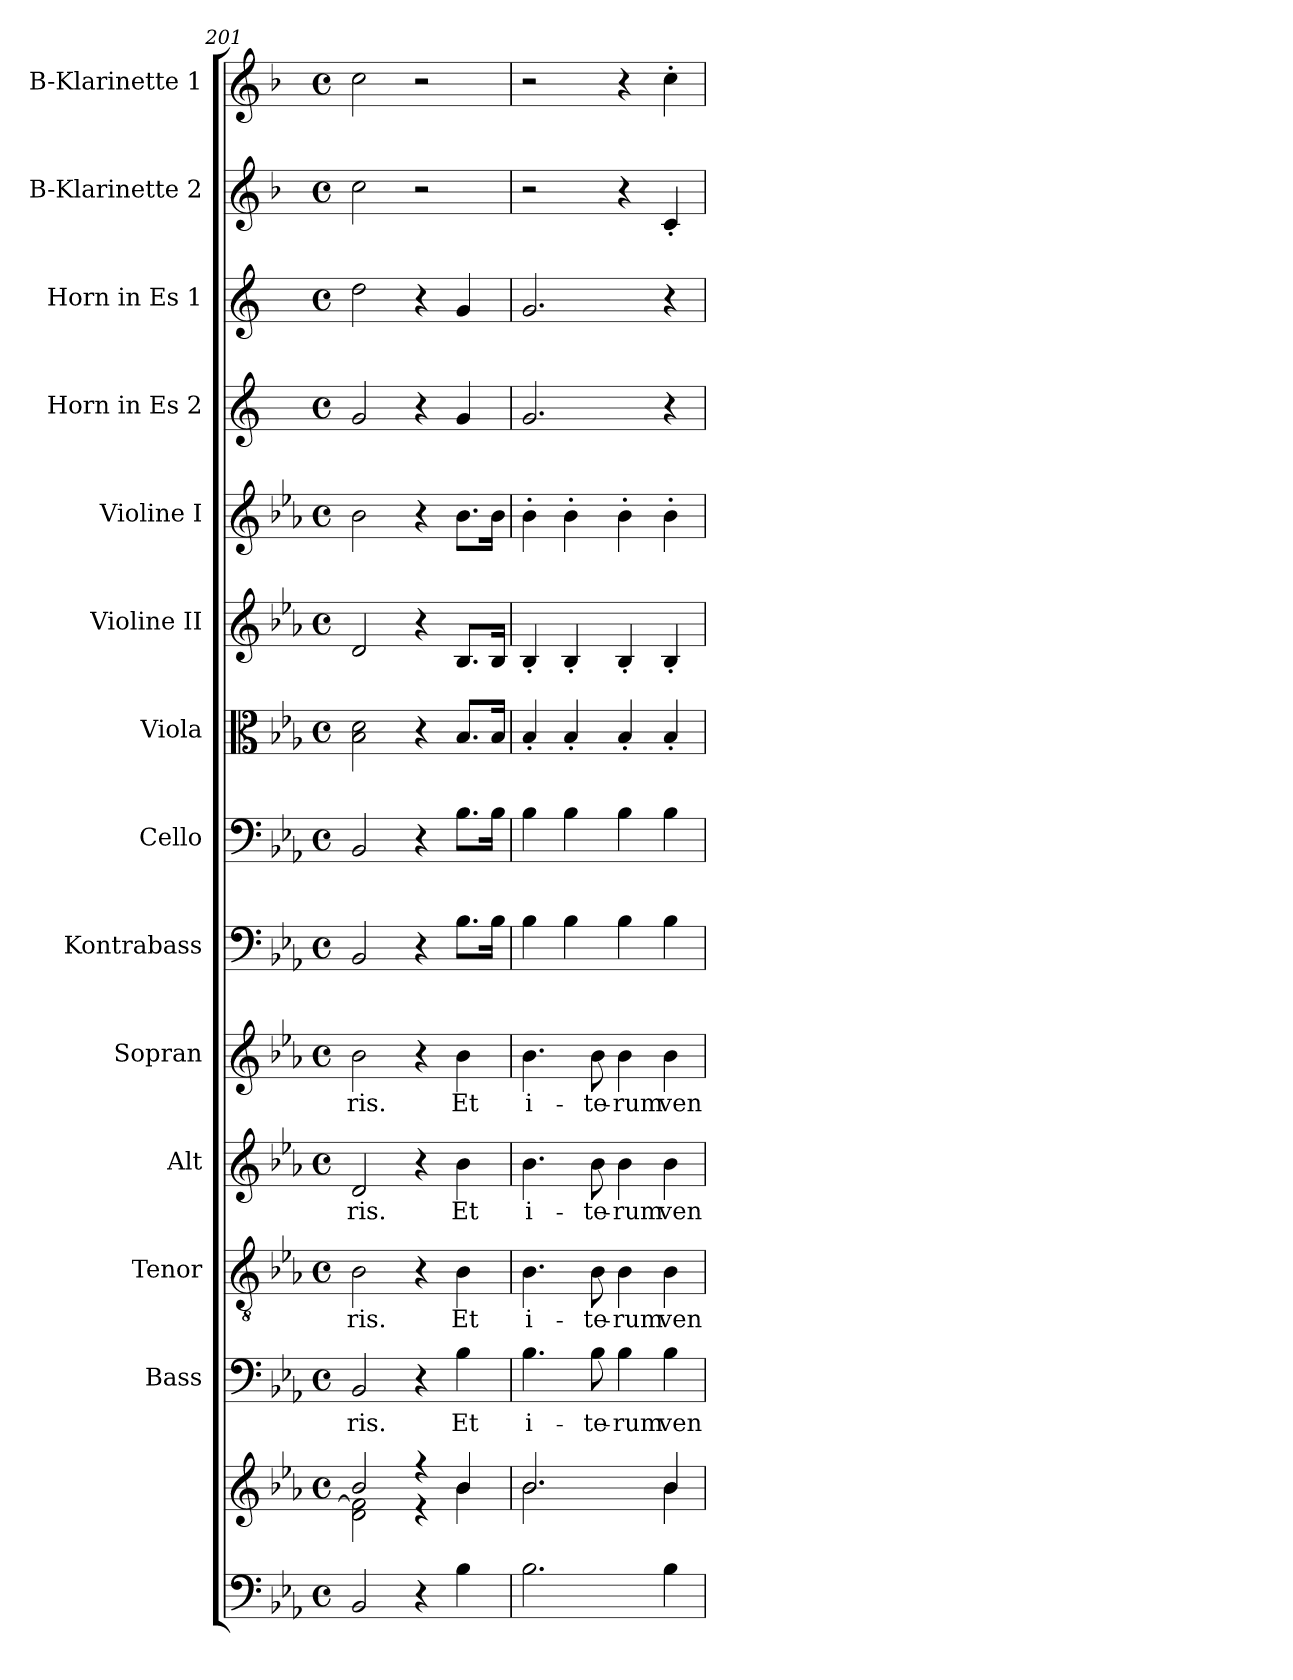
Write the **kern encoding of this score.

**kern	**kern	**kern	**text	**kern	**text	**kern	**text	**kern	**text	**kern	**kern	**kern	**kern	**kern	**kern	**kern	**kern	**kern
*part14	*part14	*part13	*part13	*part12	*part12	*part11	*part11	*part10	*part10	*part9	*part8	*part7	*part6	*part5	*part4	*part3	*part2	*part1
*staff15	*staff14	*staff13	*staff13	*staff12	*staff12	*staff11	*staff11	*staff10	*staff10	*staff9	*staff8	*staff7	*staff6	*staff5	*staff4	*staff3	*staff2	*staff1
*	*	*I"Bass	*	*I"Tenor	*	*I"Alt	*	*I"Sopran	*	*I"Kontrabass	*I"Cello	*I"Viola	*I"Violine II	*I"Violine I	*I"Horn in Es 2	*I"Horn in Es 1	*I"B-Klarinette 2	*I"B-Klarinette 1
*	*	*I'B.	*	*I'T.	*	*I'A.	*	*I'S.	*	*I'Kb.	*	*I'Vla.	*I'Vl. II	*I'Vl. I	*I'Hrn. 2	*I'Hrn. 1	*I'Kl. 2	*I'Kl. 1
*clefF4	*clefG2	*clefF4	*	*clefGv2	*	*clefG2	*	*clefG2	*	*clefF4	*clefF4	*clefC3	*clefG2	*clefG2	*clefG2	*clefG2	*clefG2	*clefG2
*	*	*	*	*	*	*	*	*	*	*ITrd7c12	*	*	*	*	*ITrd5c9	*ITrd5c9	*ITrd1c2	*ITrd1c2
*k[b-e-a-]	*k[b-e-a-]	*k[b-e-a-]	*	*k[b-e-a-]	*	*k[b-e-a-]	*	*k[b-e-a-]	*	*k[b-e-a-]	*k[b-e-a-]	*k[b-e-a-]	*k[b-e-a-]	*k[b-e-a-]	*k[b-e-a-]	*k[b-e-a-]	*k[b-e-a-]	*k[b-e-a-]
*E-:	*E-:	*E-:	*	*E-:	*	*E-:	*	*E-:	*	*E-:	*E-:	*E-:	*E-:	*E-:	*E-:	*E-:	*E-:	*E-:
*M4/4	*M4/4	*M4/4	*	*M4/4	*	*M4/4	*	*M4/4	*	*M4/4	*M4/4	*M4/4	*M4/4	*M4/4	*M4/4	*M4/4	*M4/4	*M4/4
*met(c)	*met(c)	*met(c)	*	*met(c)	*	*met(c)	*	*met(c)	*	*met(c)	*met(c)	*met(c)	*met(c)	*met(c)	*met(c)	*met(c)	*met(c)	*met(c)
=201	=201	=201	=201	=201	=201	=201	=201	=201	=201	=201	=201	=201	=201	=201	=201	=201	=201	=201
*	*^	*	*	*	*	*	*	*	*	*	*	*	*	*	*	*	*	*
!	!	!	!	!LO:LY:b	!	!LO:LY:b	!	!LO:LY:b	!	!LO:LY:b	!	!	!	!	!	!	!	!	!
2BB-/	2b-/	2d\ 2f\]	2BB-/	-ris.	2B-\	-ris.	2d/	-ris.	2b-\	-ris.	2BBB-/	2BB-/	2B-\ 2d\	2d/	2b-\	2B-/	2f\	2b-\	2b-\
4r	4r	4r	4r	.	4r	.	4r	.	4r	.	4r	4r	4r	4r	4r	4r	4r	2r	2r
!	!	!	!	!LO:LY:b	!	!LO:LY:b	!	!LO:LY:b	!	!LO:LY:b	!	!	!	!	!	!	!	!	!
4B-\	4b-/	4b-\	4B-\	Et	4B-\	Et	4b-\	Et	4b-\	Et	8.BB-\L	8.B-\L	8.B-/L	8.B-/L	8.b-\L	4B-/	4B-/	.	.
.	.	.	.	.	.	.	.	.	.	.	16BB-\Jk	16B-\Jk	16B-/Jk	16B-/Jk	16b-\Jk	.	.	.	.
=202	=202	=202	=202	=202	=202	=202	=202	=202	=202	=202	=202	=202	=202	=202	=202	=202	=202	=202	=202
!	!	!	!	!LO:LY:b	!	!LO:LY:b	!	!LO:LY:b	!	!LO:LY:b	!	!	!	!	!	!	!	!	!
2.B-\	2.b-/	2.b-\	4.B-\	i-	4.B-\	i-	4.b-\	i-	4.b-\	i-	4BB-\	4B-\	4B-'</	4B-'</	4b-'>\	2.B-/	2.B-/	2r	2r
.	.	.	.	.	.	.	.	.	.	.	4BB-\	4B-\	4B-'</	4B-'</	4b-'>\	.	.	.	.
!	!	!	!	!LO:LY:b	!	!LO:LY:b	!	!LO:LY:b	!	!LO:LY:b	!	!	!	!	!	!	!	!	!
.	.	.	8B-\	-te-	8B-\	-te-	8b-\	-te-	8b-\	-te-	.	.	.	.	.	.	.	.	.
!	!	!	!	!LO:LY:b	!	!LO:LY:b	!	!LO:LY:b	!	!LO:LY:b	!	!	!	!	!	!	!	!	!
.	.	.	4B-\	-rum	4B-\	-rum	4b-\	-rum	4b-\	-rum	4BB-\	4B-\	4B-'</	4B-'</	4b-'>\	.	.	4r	4r
!	!	!	!	!LO:LY:b	!	!LO:LY:b	!	!LO:LY:b	!	!LO:LY:b	!	!	!	!	!	!	!	!	!
4B-\	4b-/	4b-\	4B-\	ven-	4B-\	ven-	4b-\	ven-	4b-\	ven-	4BB-\	4B-\	4B-'</	4B-'</	4b-'>\	4r	4r	4B-'</	4b-'>\
*	*v	*v	*	*	*	*	*	*	*	*	*	*	*	*	*	*	*	*	*
=	=	=	=	=	=	=	=	=	=	=	=	=	=	=	=	=	=	=
*-	*-	*-	*-	*-	*-	*-	*-	*-	*-	*-	*-	*-	*-	*-	*-	*-	*-	*-
